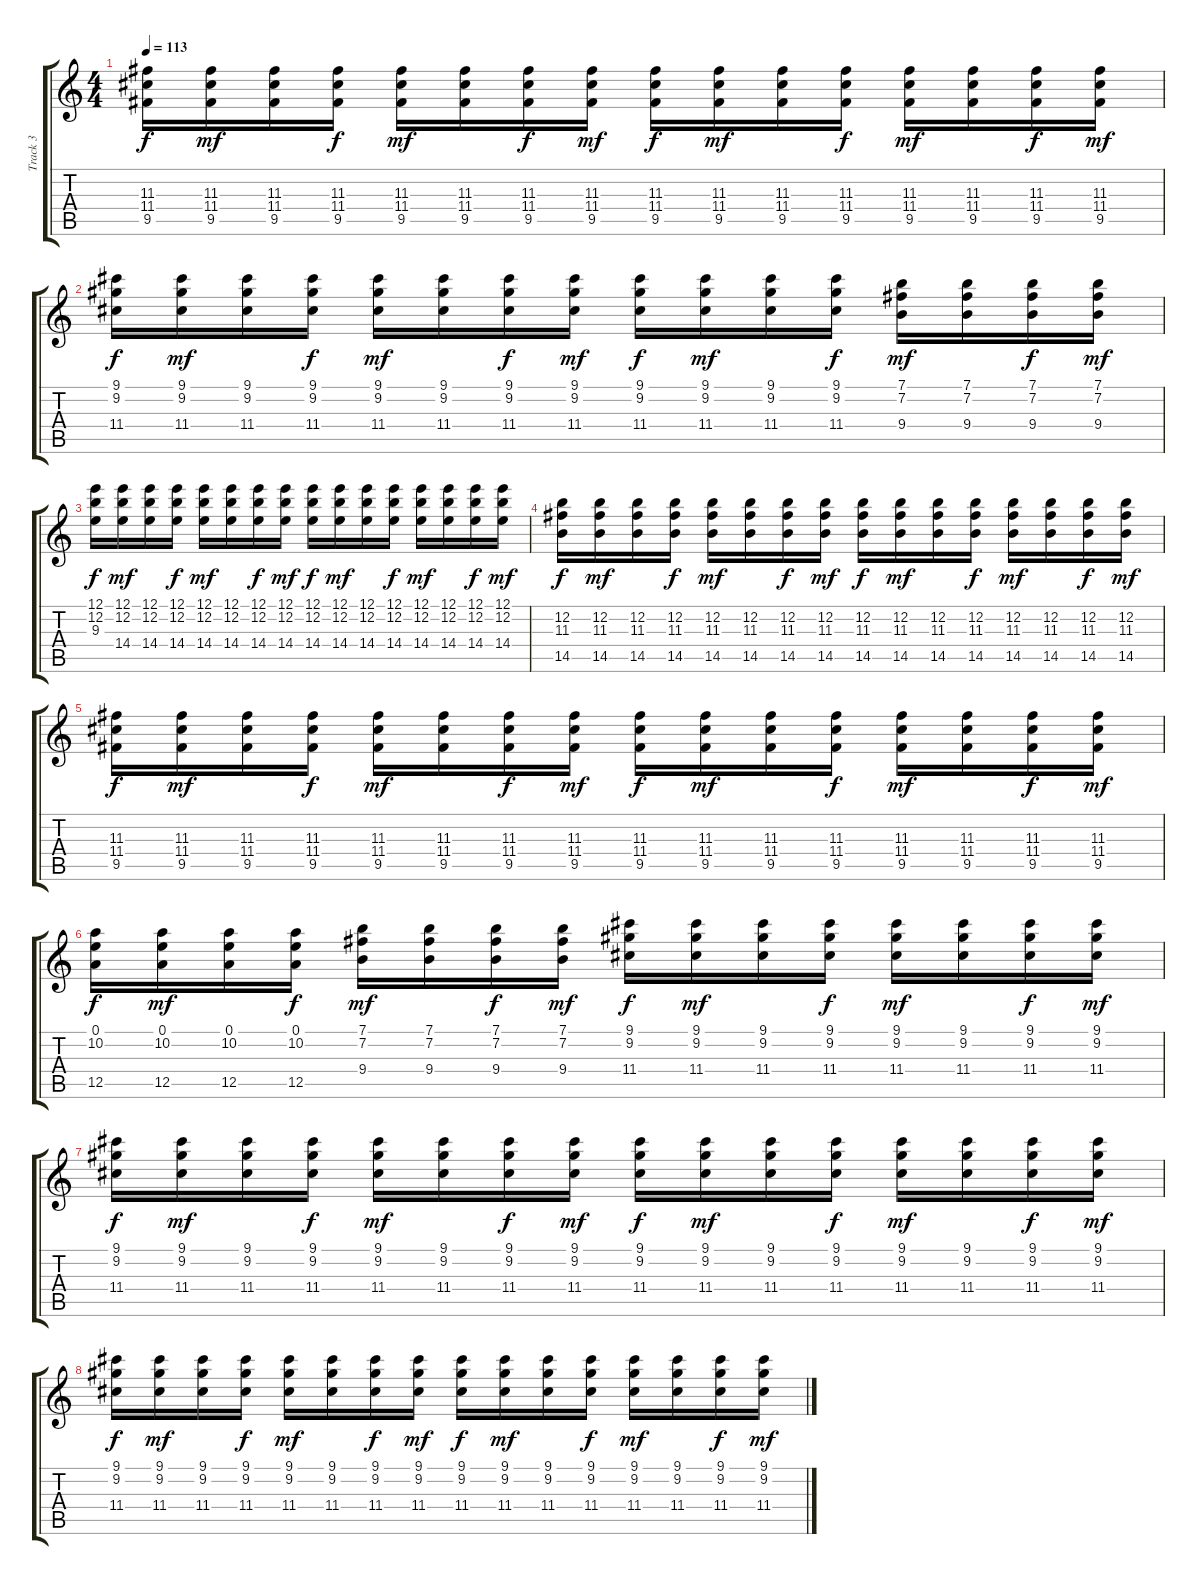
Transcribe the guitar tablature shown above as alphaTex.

\track ("Track 3" "Track 3") {instrument acousticguitarnylon}
\staff {score tabs}
\tuning (E4 B3 G3 D3 A2 E2) {hide}
\ts (4 4)
\tempo 113
\clef g2
\ks c
(11.3 11.4 9.5).16{dy f} (11.3 11.4 9.5).16{dy mf} (11.3 11.4 9.5).16 (11.3 11.4 9.5).16{dy f} (11.3 11.4 9.5).16{dy mf} (11.3 11.4 9.5).16 (11.3 11.4 9.5).16{dy f} (11.3 11.4 9.5).16{dy mf} (11.3 11.4 9.5).16{dy f} (11.3 11.4 9.5).16{dy mf} (11.3 11.4 9.5).16 (11.3 11.4 9.5).16{dy f} (11.3 11.4 9.5).16{dy mf} (11.3 11.4 9.5).16 (11.3 11.4 9.5).16{dy f} (11.3 11.4 9.5).16{dy mf} |
(9.1 9.2 11.4).16{dy f} (9.1 9.2 11.4).16{dy mf} (9.1 9.2 11.4).16 (9.1 9.2 11.4).16{dy f} (9.1 9.2 11.4).16{dy mf} (9.1 9.2 11.4).16 (9.1 9.2 11.4).16{dy f} (9.1 9.2 11.4).16{dy mf} (9.1 9.2 11.4).16{dy f} (9.1 9.2 11.4).16{dy mf} (9.1 9.2 11.4).16 (9.1 9.2 11.4).16{dy f} (7.1 7.2 9.4).16{dy mf} (7.1 7.2 9.4).16 (7.1 7.2 9.4).16{dy f} (7.1 7.2 9.4).16{dy mf} |
(12.1 12.2 9.3).16{dy f} (12.1 12.2 14.4).16{dy mf} (12.1 12.2 14.4).16 (12.1 12.2 14.4).16{dy f} (12.1 12.2 14.4).16{dy mf} (12.1 12.2 14.4).16 (12.1 12.2 14.4).16{dy f} (12.1 12.2 14.4).16{dy mf} (12.1 12.2 14.4).16{dy f} (12.1 12.2 14.4).16{dy mf} (12.1 12.2 14.4).16 (12.1 12.2 14.4).16{dy f} (12.1 12.2 14.4).16{dy mf} (12.1 12.2 14.4).16 (12.1 12.2 14.4).16{dy f} (12.1 12.2 14.4).16{dy mf} |
(12.2 11.3 14.5).16{dy f} (12.2 11.3 14.5).16{dy mf} (12.2 11.3 14.5).16 (12.2 11.3 14.5).16{dy f} (12.2 11.3 14.5).16{dy mf} (12.2 11.3 14.5).16 (12.2 11.3 14.5).16{dy f} (12.2 11.3 14.5).16{dy mf} (12.2 11.3 14.5).16{dy f} (12.2 11.3 14.5).16{dy mf} (12.2 11.3 14.5).16 (12.2 11.3 14.5).16{dy f} (12.2 11.3 14.5).16{dy mf} (12.2 11.3 14.5).16 (12.2 11.3 14.5).16{dy f} (12.2 11.3 14.5).16{dy mf} |
(11.3 11.4 9.5).16{dy f} (11.3 11.4 9.5).16{dy mf} (11.3 11.4 9.5).16 (11.3 11.4 9.5).16{dy f} (11.3 11.4 9.5).16{dy mf} (11.3 11.4 9.5).16 (11.3 11.4 9.5).16{dy f} (11.3 11.4 9.5).16{dy mf} (11.3 11.4 9.5).16{dy f} (11.3 11.4 9.5).16{dy mf} (11.3 11.4 9.5).16 (11.3 11.4 9.5).16{dy f} (11.3 11.4 9.5).16{dy mf} (11.3 11.4 9.5).16 (11.3 11.4 9.5).16{dy f} (11.3 11.4 9.5).16{dy mf} |
(0.1 10.2 12.5).16{dy f} (0.1 10.2 12.5).16{dy mf} (0.1 10.2 12.5).16 (0.1 10.2 12.5).16{dy f} (7.1 7.2 9.4).16{dy mf} (7.1 7.2 9.4).16 (7.1 7.2 9.4).16{dy f} (7.1 7.2 9.4).16{dy mf} (9.1 9.2 11.4).16{dy f} (9.1 9.2 11.4).16{dy mf} (9.1 9.2 11.4).16 (9.1 9.2 11.4).16{dy f} (9.1 9.2 11.4).16{dy mf} (9.1 9.2 11.4).16 (9.1 9.2 11.4).16{dy f} (9.1 9.2 11.4).16{dy mf} |
(9.1 9.2 11.4).16{dy f} (9.1 9.2 11.4).16{dy mf} (9.1 9.2 11.4).16 (9.1 9.2 11.4).16{dy f} (9.1 9.2 11.4).16{dy mf} (9.1 9.2 11.4).16 (9.1 9.2 11.4).16{dy f} (9.1 9.2 11.4).16{dy mf} (9.1 9.2 11.4).16{dy f} (9.1 9.2 11.4).16{dy mf} (9.1 9.2 11.4).16 (9.1 9.2 11.4).16{dy f} (9.1 9.2 11.4).16{dy mf} (9.1 9.2 11.4).16 (9.1 9.2 11.4).16{dy f} (9.1 9.2 11.4).16{dy mf} |
(9.1 9.2 11.4).16{dy f} (9.1 9.2 11.4).16{dy mf} (9.1 9.2 11.4).16 (9.1 9.2 11.4).16{dy f} (9.1 9.2 11.4).16{dy mf} (9.1 9.2 11.4).16 (9.1 9.2 11.4).16{dy f} (9.1 9.2 11.4).16{dy mf} (9.1 9.2 11.4).16{dy f} (9.1 9.2 11.4).16{dy mf} (9.1 9.2 11.4).16 (9.1 9.2 11.4).16{dy f} (9.1 9.2 11.4).16{dy mf} (9.1 9.2 11.4).16 (9.1 9.2 11.4).16{dy f} (9.1 9.2 11.4).16{dy mf}
